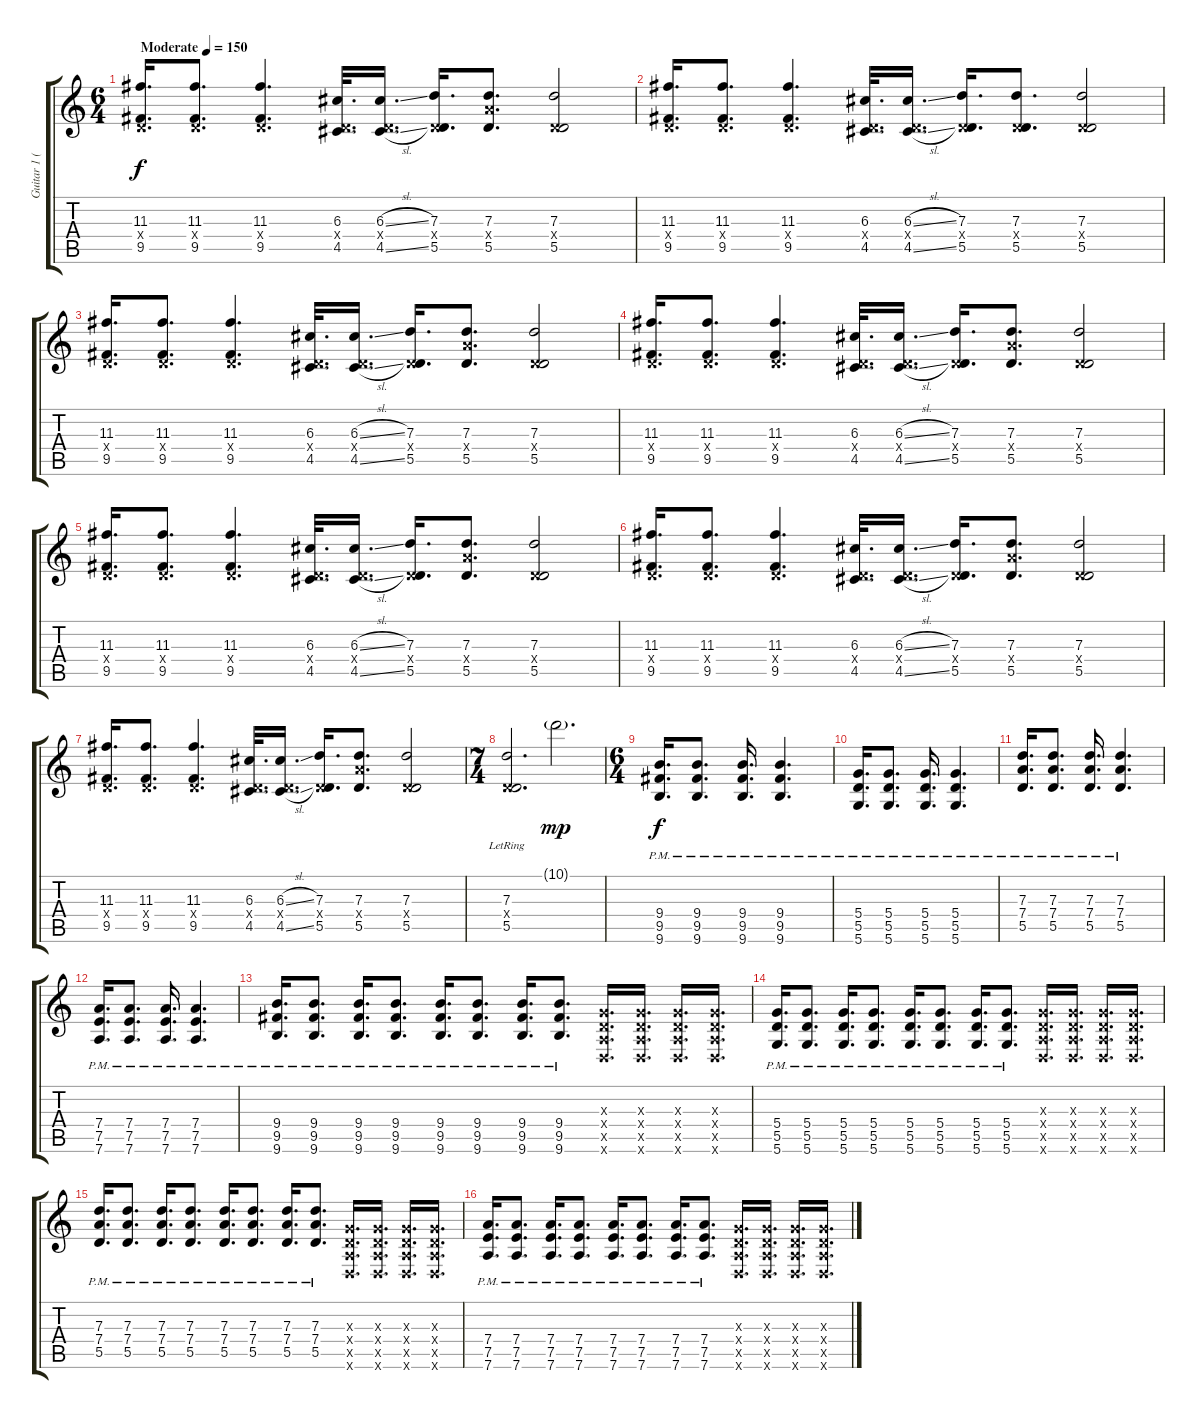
\track ("Guitar 1 (Alex)" "Guitar 1 (") {instrument distortionguitar}
\staff {score tabs}
\tuning (E4 B3 G3 D3 A2 D2) {hide}
\ts (6 4)
\tempo (150 "Moderate")
\clef g2
\ks c
(11.3 0.4{x} 9.5).16{d dy f instrument distortionguitar} (11.3 0.4{x} 9.5).8{d} (11.3 0.4{x} 9.5).4{d} (6.3 0.4{x} 4.5).32{d} (6.3{sl} 0.4{x} 4.5{sl}).16{d} (7.3 0.4{x} 5.5).16{d} (7.3 7.4{x} 5.5).8{d} (7.3 0.4{x} 5.5).2 |
(11.3 0.4{x} 9.5).16{d} (11.3 0.4{x} 9.5).8{d} (11.3 0.4{x} 9.5).4{d} (6.3 0.4{x} 4.5).32{d} (6.3{sl} 0.4{x} 4.5{sl}).16{d} (7.3 0.4{x} 5.5).16{d} (7.3 0.4{x} 5.5).8{d} (7.3 0.4{x} 5.5).2 |
(11.3 0.4{x} 9.5).16{d} (11.3 0.4{x} 9.5).8{d} (11.3 0.4{x} 9.5).4{d} (6.3 0.4{x} 4.5).32{d} (6.3{sl} 0.4{x} 4.5{sl}).16{d} (7.3 0.4{x} 5.5).16{d} (7.3 7.4{x} 5.5).8{d} (7.3 0.4{x} 5.5).2 |
(11.3 0.4{x} 9.5).16{d} (11.3 0.4{x} 9.5).8{d} (11.3 0.4{x} 9.5).4{d} (6.3 0.4{x} 4.5).32{d} (6.3{sl} 0.4{x} 4.5{sl}).16{d} (7.3 0.4{x} 5.5).16{d} (7.3 7.4{x} 5.5).8{d} (7.3 0.4{x} 5.5).2 |
(11.3 0.4{x} 9.5).16{d} (11.3 0.4{x} 9.5).8{d} (11.3 0.4{x} 9.5).4{d} (6.3 0.4{x} 4.5).32{d} (6.3{sl} 0.4{x} 4.5{sl}).16{d} (7.3 0.4{x} 5.5).16{d} (7.3 7.4{x} 5.5).8{d} (7.3 0.4{x} 5.5).2 |
(11.3 0.4{x} 9.5).16{d} (11.3 0.4{x} 9.5).8{d} (11.3 0.4{x} 9.5).4{d} (6.3 0.4{x} 4.5).32{d} (6.3{sl} 0.4{x} 4.5{sl}).16{d} (7.3 0.4{x} 5.5).16{d} (7.3 7.4{x} 5.5).8{d} (7.3 0.4{x} 5.5).2 |
(11.3 0.4{x} 9.5).16{d} (11.3 0.4{x} 9.5).8{d} (11.3 0.4{x} 9.5).4{d} (6.3 0.4{x} 4.5).32{d} (6.3{sl} 0.4{x} 4.5{sl}).16{d} (7.3 0.4{x} 5.5).16{d} (7.3 7.4{x} 5.5).8{d} (7.3 0.4{x} 5.5).2 |
\ts (7 4)
(7.3{lr} 0.4{x} 5.5{lr}).2{d} 10.1{g}.2{d dy mp} |
\ts (6 4)
(9.4{pm} 9.5{pm} 9.6{pm}).16{d dy f} (9.4{pm} 9.5{pm} 9.6{pm}).8{d} (9.4{pm} 9.5{pm} 9.6{pm}).16{d} (9.4{pm} 9.5{pm} 9.6{pm}).4{d} |
(5.4{pm} 5.5{pm} 5.6{pm}).16{d} (5.4{pm} 5.5{pm} 5.6{pm}).8{d} (5.4{pm} 5.5{pm} 5.6{pm}).16{d} (5.4{pm} 5.5{pm} 5.6{pm}).4{d} |
(7.3{pm} 7.4{pm} 5.5{pm}).16{d} (7.3{pm} 7.4{pm} 5.5{pm}).8{d} (7.3{pm} 7.4{pm} 5.5{pm}).16{d} (7.3{pm} 7.4{pm} 5.5{pm}).4{d} |
(7.4{pm} 7.5{pm} 7.6{pm}).16{d} (7.4{pm} 7.5{pm} 7.6{pm}).8{d} (7.4{pm} 7.5{pm} 7.6{pm}).16{d} (7.4{pm} 7.5{pm} 7.6{pm}).4{d} |
(9.4{pm} 9.5{pm} 9.6{pm}).16{d} (9.4{pm} 9.5{pm} 9.6{pm}).8{d} (9.4{pm} 9.5{pm} 9.6{pm}).16{d} (9.4{pm} 9.5{pm} 9.6{pm}).8{d} (9.4{pm} 9.5{pm} 9.6{pm}).16{d} (9.4{pm} 9.5{pm} 9.6{pm}).8{d} (9.4{pm} 9.5{pm} 9.6{pm}).16{d} (9.4{pm} 9.5{pm} 9.6{pm}).8{d} (0.3{x} 0.4{x} 0.5{x} 0.6{x}).16{d} (0.3{x} 0.4{x} 0.5{x} 0.6{x}).16{d} (0.3{x} 0.4{x} 0.5{x} 0.6{x}).16{d} (0.3{x} 0.4{x} 0.5{x} 0.6{x}).16{d} |
(5.4{pm} 5.5{pm} 5.6{pm}).16{d} (5.4{pm} 5.5{pm} 5.6{pm}).8{d} (5.4{pm} 5.5{pm} 5.6{pm}).16{d} (5.4{pm} 5.5{pm} 5.6{pm}).8{d} (5.4{pm} 5.5{pm} 5.6{pm}).16{d} (5.4{pm} 5.5{pm} 5.6{pm}).8{d} (5.4{pm} 5.5{pm} 5.6{pm}).16{d} (5.4{pm} 5.5{pm} 5.6{pm}).8{d} (0.3{x} 0.4{x} 0.5{x} 0.6{x}).16{d} (0.3{x} 0.4{x} 0.5{x} 0.6{x}).16{d} (0.3{x} 0.4{x} 0.5{x} 0.6{x}).16{d} (0.3{x} 0.4{x} 0.5{x} 0.6{x}).16{d} |
(7.3{pm} 7.4{pm} 5.5{pm}).16{d} (7.3{pm} 7.4{pm} 5.5{pm}).8{d} (7.3{pm} 7.4{pm} 5.5{pm}).16{d} (7.3{pm} 7.4{pm} 5.5{pm}).8{d} (7.3{pm} 7.4{pm} 5.5{pm}).16{d} (7.3{pm} 7.4{pm} 5.5{pm}).8{d} (7.3{pm} 7.4{pm} 5.5{pm}).16{d} (7.3{pm} 7.4{pm} 5.5{pm}).8{d} (0.3{x} 0.4{x} 0.5{x} 0.6{x}).16{d} (0.3{x} 0.4{x} 0.5{x} 0.6{x}).16{d} (0.3{x} 0.4{x} 0.5{x} 0.6{x}).16{d} (0.3{x} 0.4{x} 0.5{x} 0.6{x}).16{d} |
(7.4{pm} 7.5{pm} 7.6{pm}).16{d} (7.4{pm} 7.5{pm} 7.6{pm}).8{d} (7.4{pm} 7.5{pm} 7.6{pm}).16{d} (7.4{pm} 7.5{pm} 7.6{pm}).8{d} (7.4{pm} 7.5{pm} 7.6{pm}).16{d} (7.4{pm} 7.5{pm} 7.6{pm}).8{d} (7.4{pm} 7.5{pm} 7.6{pm}).16{d} (7.4{pm} 7.5{pm} 7.6{pm}).8{d} (0.3{x} 0.4{x} 0.5{x} 0.6{x}).16{d} (0.3{x} 0.4{x} 0.5{x} 0.6{x}).16{d} (0.3{x} 0.4{x} 0.5{x} 0.6{x}).16{d} (0.3{x} 0.4{x} 0.5{x} 0.6{x}).16{d}
